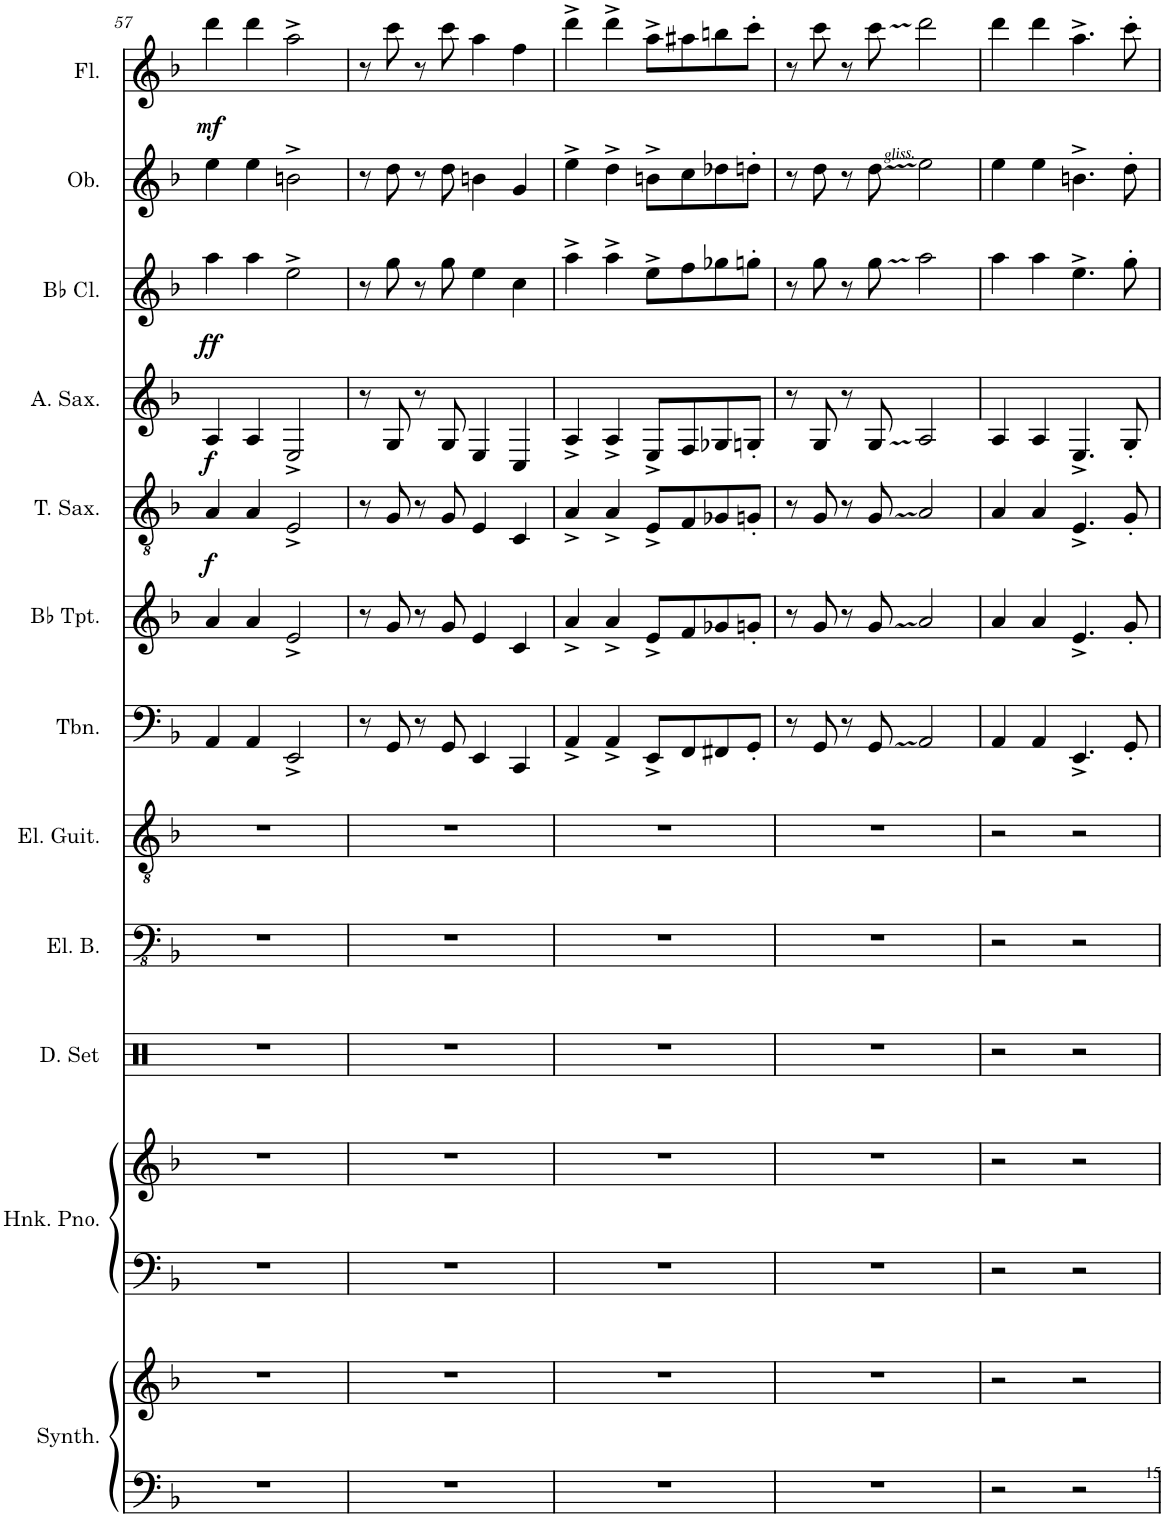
**kern	**kern	**kern	**kern	**kern	**kern	**kern	**kern	**kern	**kern	**dynam	**kern	**dynam	**kern	**dynam	**kern	**kern	**dynam
*part12	*part12	*part11	*part11	*part10	*part9	*part8	*part7	*part6	*part5	*part5	*part4	*part4	*part3	*part3	*part2	*part1	*part1
*staff14	*staff13	*staff12	*staff11	*staff10	*staff9	*staff8	*staff7	*staff6	*staff5	*staff5	*staff4	*staff4	*staff3	*staff3	*staff2	*staff1	*staff1
*I"Warm Synthesizer	*	*I"Honky Tonk Piano	*	*I"Drumset	*I"Electric Bass	*I"Electric Guitar	*I"Trombone	*I"Bb Trumpet	*I"Tenor Saxophone	*	*I"Alto Saxophone	*	*I"Bb Clarinet	*	*I"Oboe	*I"Flute	*
*I'Synth.	*	*I'Hnk. Pno.	*	*I'D. Set	*I'El. B.	*I'El. Guit.	*I'Tbn.	*I'Bb Tpt.	*I'T. Sax.	*	*I'A. Sax.	*	*I'Bb Cl.	*	*I'Ob.	*I'Fl.	*
!!LO:PB:g=z
*clefF4	*clefG2	*clefF4	*clefG2	*clefX	*clefFv4	*clefGv2	*clefF4	*clefG2	*clefGv2	*	*clefG2	*	*clefG2	*	*clefG2	*clefG2	*
*	*	*	*	*	*	*	*	*ITrd1c2	*ITrd8c14	*	*ITrd5c9	*	*ITrd1c2	*	*	*	*
*k[b-]	*k[b-]	*k[b-]	*k[b-]	*k[b-]	*k[b-]	*k[b-]	*k[b-]	*k[b-]	*k[b-]	*	*k[b-]	*	*k[b-]	*	*k[b-]	*k[b-]	*
*M4/4	*M4/4	*M4/4	*M4/4	*M4/4	*M4/4	*M4/4	*M4/4	*M4/4	*M4/4	*	*M4/4	*	*M4/4	*	*M4/4	*M4/4	*
=57	=57	=57	=57	=57	=57	=57	=57	=57	=57	=57	=57	=57	=57	=57	=57	=57	=57
!	!	!	!	!	!	!	!	!	!	!LO:DY:b	!	!LO:DY:b	!	!LO:DY:b	!	!	!LO:DY:b
1r	1r	1r	1r	1r	1r	1r	4AA/	4a/	4A/	f	4A/	f	4aa\	ff	4ee\	4ddd\	mf
.	.	.	.	.	.	.	4AA/	4a/	4A/	.	4A/	.	4aa\	.	4ee\	4ddd\	.
.	.	.	.	.	.	.	2EE^/	2e^/	2E^/	.	2E^/	.	2ee^\	.	2bn^\	2aa^\	.
=58	=58	=58	=58	=58	=58	=58	=58	=58	=58	=58	=58	=58	=58	=58	=58	=58	=58
1r	1r	1r	1r	1r	1r	1r	8r	8r	8r	.	8r	.	8r	.	8r	8r	.
.	.	.	.	.	.	.	8GG/	8g/	8G/	.	8G/	.	8gg\	.	8dd\	8ccc\	.
.	.	.	.	.	.	.	8r	8r	8r	.	8r	.	8r	.	8r	8r	.
.	.	.	.	.	.	.	8GG/	8g/	8G/	.	8G/	.	8gg\	.	8dd\	8ccc\	.
.	.	.	.	.	.	.	4EE/	4e/	4E/	.	4E/	.	4ee\	.	4bn\	4aa\	.
.	.	.	.	.	.	.	4CC/	4c/	4C/	.	4C/	.	4cc\	.	4g/	4ff\	.
=59	=59	=59	=59	=59	=59	=59	=59	=59	=59	=59	=59	=59	=59	=59	=59	=59	=59
1r	1r	1r	1r	1r	1r	1r	4AA^/	4a^/	4A^/	.	4A^/	.	4aa^\	.	4ee^\	4ddd^\	.
.	.	.	.	.	.	.	4AA^/	4a^/	4A^/	.	4A^/	.	4aa^\	.	4ee^\	4ddd^\	.
.	.	.	.	.	.	.	8EE^/L	8e^/L	8E^/L	.	8E^/L	.	8ee^\L	.	8bn^\L	8aa^\L	.
.	.	.	.	.	.	.	8FF/	8f/	8F/	.	8F/	.	8ff\	.	8cc\	8aa#X\	.
.	.	.	.	.	.	.	8FF#X/	8g-X/	8G-X/	.	8G-X/	.	8gg-X\	.	8dd-X\	8bbn\	.
.	.	.	.	.	.	.	8GG'/J	8gn'/J	8Gn'/J	.	8Gn'/J	.	8ggn'\J	.	8ddn'\J	8ccc'\J	.
=60	=60	=60	=60	=60	=60	=60	=60	=60	=60	=60	=60	=60	=60	=60	=60	=60	=60
1r	1r	1r	1r	1r	1r	1r	8r	8r	8r	.	8r	.	8r	.	8r	8r	.
.	.	.	.	.	.	.	8GG/	8g/	8G/	.	8G/	.	8gg\	.	8dd\	8ccc\	.
.	.	.	.	.	.	.	8r	8r	8r	.	8r	.	8r	.	8r	8r	.
.	.	.	.	.	.	.	8GG/	8g/	8G/	.	8G/	.	8gg\	.	8dd\	8ccc\	.
.	.	.	.	.	.	.	2AA/	2a/	2A/	.	2A/	.	2aa\	.	2ee\	2ddd\	.
=61	=61	=61	=61	=61	=61	=61	=61	=61	=61	=61	=61	=61	=61	=61	=61	=61	=61
2r	2r	2r	2r	2r	2r	2r	4AA/	4a/	4A/	.	4A/	.	4aa\	.	4ee\	4ddd\	.
.	.	.	.	.	.	.	4AA/	4a/	4A/	.	4A/	.	4aa\	.	4ee\	4ddd\	.
2r	2r	2r	2r	2r	2r	2r	4.EE^/	4.e^/	4.E^/	.	4.E^/	.	4.ee^\	.	4.bn^\	4.aa^\	.
.	.	.	.	.	.	.	8GG'/	8g'/	8G'/	.	8G'/	.	8gg'\	.	8dd'\	8ccc'\	.
=	=	=	=	=	=	=	=	=	=	=	=	=	=	=	=	=	=
*-	*-	*-	*-	*-	*-	*-	*-	*-	*-	*-	*-	*-	*-	*-	*-	*-	*-
